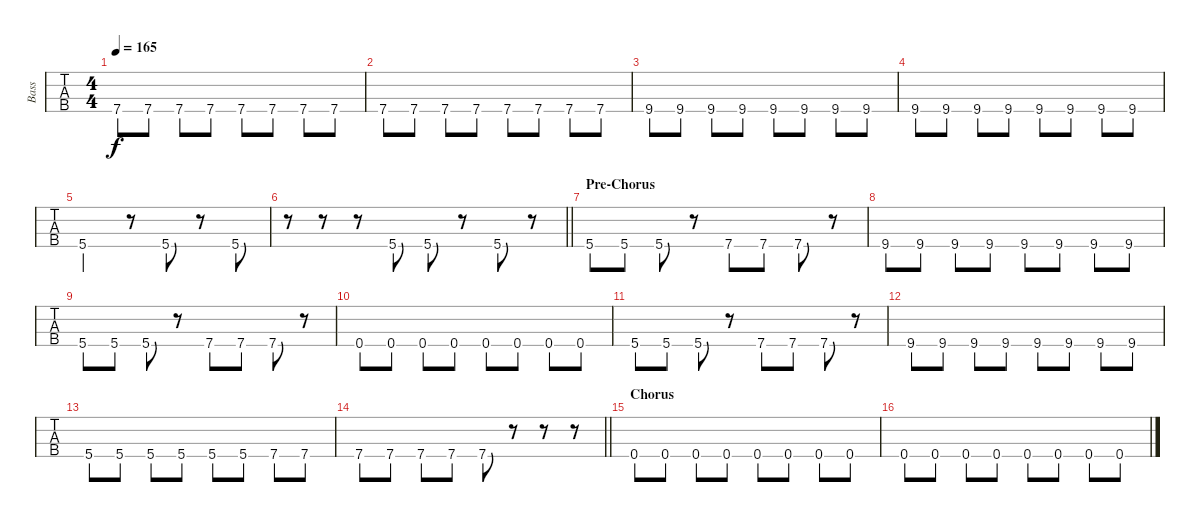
\track ("Bass" "Bass") {instrument electricbassfinger}
\staff {tabs}
\tuning (Gb2 D2 A1 D1) {hide}
\ts (4 4)
\tempo 165
\clef f4
\ks eminor
7.4.8{dy f} 7.4.8 7.4.8 7.4.8 7.4.8 7.4.8 7.4.8 7.4.8 |
7.4.8 7.4.8 7.4.8 7.4.8 7.4.8 7.4.8 7.4.8 7.4.8 |
9.4.8 9.4.8 9.4.8 9.4.8 9.4.8 9.4.8 9.4.8 9.4.8 |
9.4.8 9.4.8 9.4.8 9.4.8 9.4.8 9.4.8 9.4.8 9.4.8 |
5.4.2 r.8 5.4.8 r.8 5.4.8 |
\barLineRight lightlight
r.8 r.8 r.8 5.4.8 5.4.8 r.8 5.4.8 r.8 |
\section ("" "Pre-Chorus")
5.4.8 5.4.8 5.4.8 r.8 7.4.8 7.4.8 7.4.8 r.8 |
9.4.8 9.4.8 9.4.8 9.4.8 9.4.8 9.4.8 9.4.8 9.4.8 |
5.4.8 5.4.8 5.4.8 r.8 7.4.8 7.4.8 7.4.8 r.8 |
0.4.8 0.4.8 0.4.8 0.4.8 0.4.8 0.4.8 0.4.8 0.4.8 |
5.4.8 5.4.8 5.4.8 r.8 7.4.8 7.4.8 7.4.8 r.8 |
9.4.8 9.4.8 9.4.8 9.4.8 9.4.8 9.4.8 9.4.8 9.4.8 |
5.4.8 5.4.8 5.4.8 5.4.8 5.4.8 5.4.8 7.4.8 7.4.8 |
\barLineRight lightlight
7.4.8 7.4.8 7.4.8 7.4.8 7.4.8 r.8 r.8 r.8 |
\section ("" "Chorus")
0.4.8 0.4.8 0.4.8 0.4.8 0.4.8 0.4.8 0.4.8 0.4.8 |
0.4.8 0.4.8 0.4.8 0.4.8 0.4.8 0.4.8 0.4.8 0.4.8
